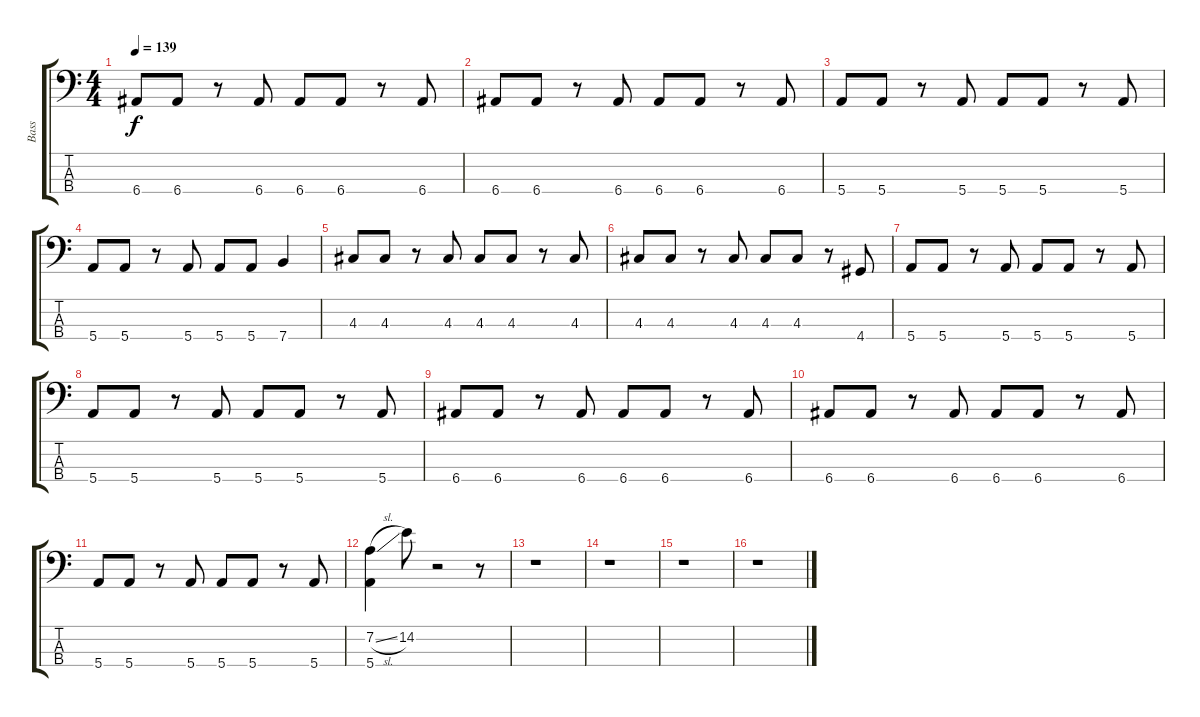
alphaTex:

\track ("Bass" "Bass") {instrument electricbassfinger}
\staff {score tabs}
\tuning (G2 D2 A1 E1) {hide}
\ts (4 4)
\tempo 139
\clef f4
\ks c
6.4.8{dy f} 6.4.8 r.8 6.4.8 6.4.8 6.4.8 r.8 6.4.8 |
6.4.8 6.4.8 r.8 6.4.8 6.4.8 6.4.8 r.8 6.4.8 |
5.4.8 5.4.8 r.8 5.4.8 5.4.8 5.4.8 r.8 5.4.8 |
5.4.8 5.4.8 r.8 5.4.8 5.4.8 5.4.8 7.4.4 |
4.3.8 4.3.8 r.8 4.3.8 4.3.8 4.3.8 r.8 4.3.8 |
4.3.8 4.3.8 r.8 4.3.8 4.3.8 4.3.8 r.8 4.4.8 |
5.4.8 5.4.8 r.8 5.4.8 5.4.8 5.4.8 r.8 5.4.8 |
5.4.8 5.4.8 r.8 5.4.8 5.4.8 5.4.8 r.8 5.4.8 |
6.4.8 6.4.8 r.8 6.4.8 6.4.8 6.4.8 r.8 6.4.8 |
6.4.8 6.4.8 r.8 6.4.8 6.4.8 6.4.8 r.8 6.4.8 |
5.4.8 5.4.8 r.8 5.4.8 5.4.8 5.4.8 r.8 5.4.8 |
(7.2{sl} 5.4).4 14.2.8 r.2 r.8 |
r.1 |
r.1 |
r.1 |
r.1
